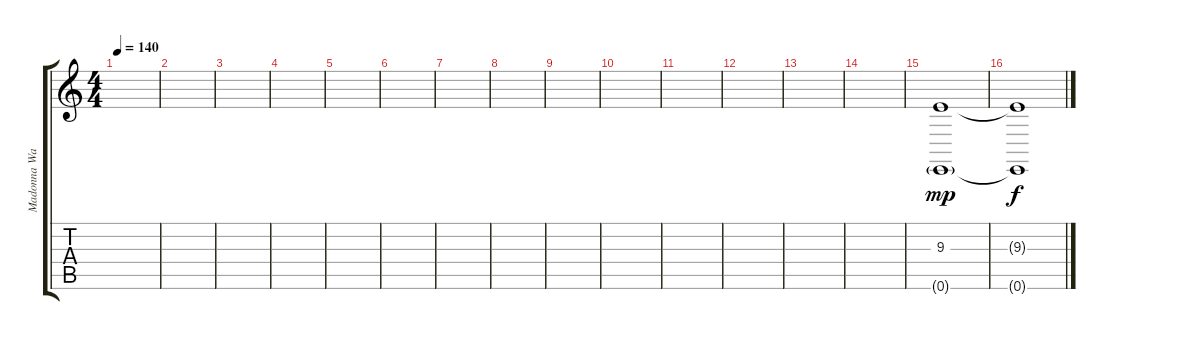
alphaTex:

\track ("Madonna Wayne Gacy" "Madonna Wa") {instrument applause}
\staff {score tabs}
\tuning (E4 B3 G3 D3 A2 E2) {hide}
\ts (4 4)
\tempo 140
\clef g2
\ks c
|
|
|
|
|
|
|
|
|
|
|
|
|
|
(9.3 0.6{g}).1{dy mp volume 8 instrument synthstrings1} |
(9.3{t} 0.6{t}).1{dy f}
